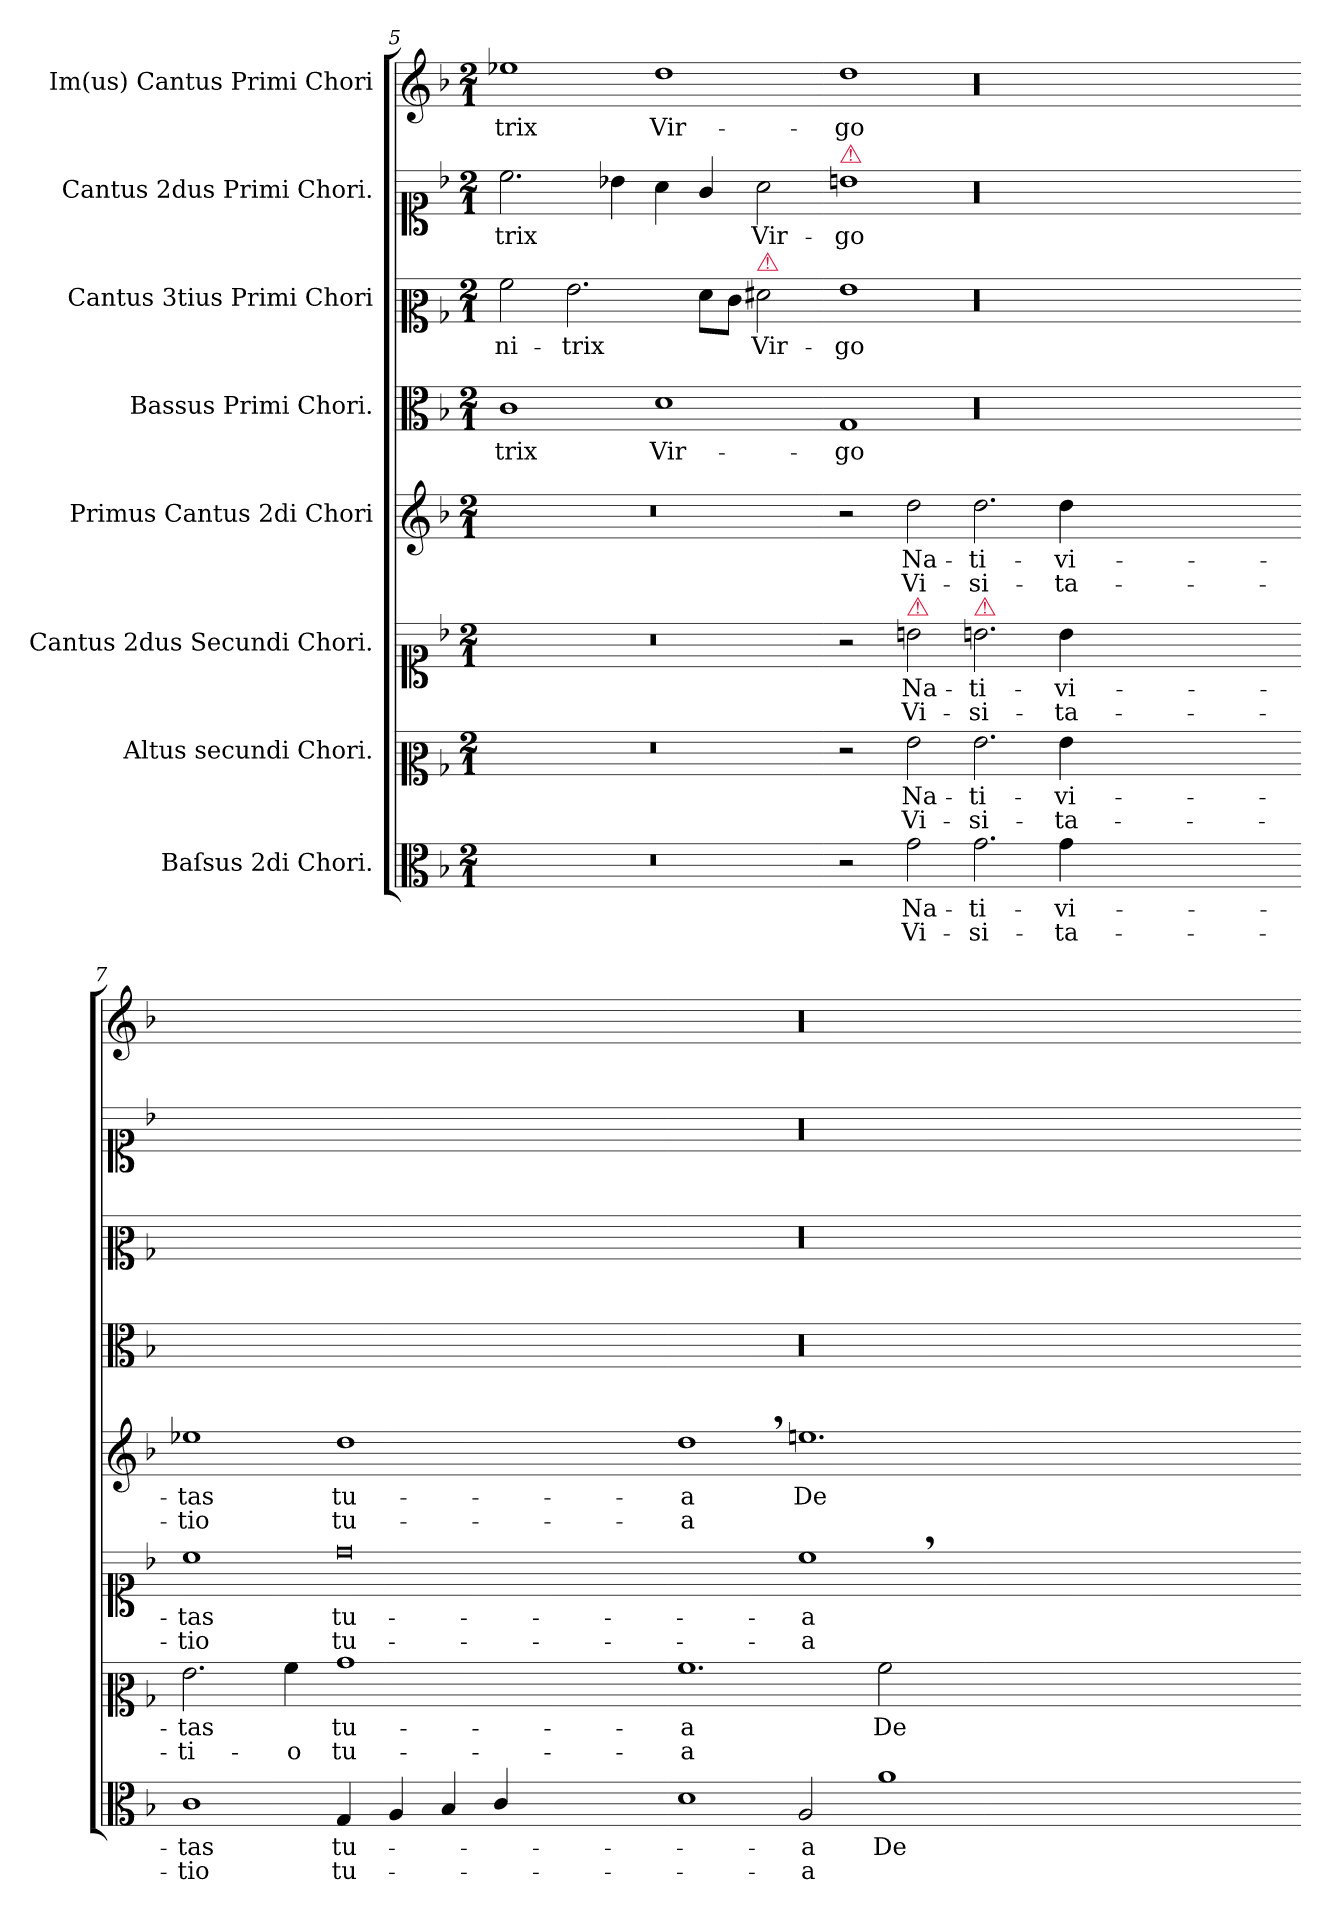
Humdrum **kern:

**kern	**text	**text	**kern	**text	**text	**kern	**text	**text	**kern	**text	**text	**kern	**text	**kern	**text	**kern	**text	**kern	**text
*part8	*part8	*part8	*part7	*part7	*part7	*part6	*part6	*part6	*part5	*part5	*part5	*part4	*part4	*part3	*part3	*part2	*part2	*part1	*part1
*staff8	*staff8	*staff8	*staff7	*staff7	*staff7	*staff6	*staff6	*staff6	*staff5	*staff5	*staff5	*staff4	*staff4	*staff3	*staff3	*staff2	*staff2	*staff1	*staff1
*I"Baſsus 2di Chori.	*	*	*I"Altus secundi Chori.	*	*	*I"Cantus 2dus Secundi Chori.	*	*	*I"Primus Cantus 2di Chori	*	*	*I"Bassus Primi Chori.	*	*I"Cantus 3tius Primi Chori	*	*I"Cantus 2dus Primi Chori.	*	*I"Im(us) Cantus Primi Chori	*
*clefC3	*	*	*clefC2	*	*	*clefC1	*	*	*clefG2	*	*	*clefC3	*	*clefC2	*	*clefC1	*	*clefG2	*
*k[b-]	*	*	*k[b-]	*	*	*k[b-]	*	*	*k[b-]	*	*	*k[b-]	*	*k[b-]	*	*k[b-]	*	*k[b-]	*
*M2/1	*	*	*M2/1	*	*	*M2/1	*	*	*M2/1	*	*	*M2/1	*	*M2/1	*	*M2/1	*	*M2/1	*
=5	=5	=5	=5	=5	=5	=5	=5	=5	=5	=5	=5	=5	=5	=5	=5	=5	=5	=5	=5
0r	.	.	0r	.	.	0r	.	.	0r	.	.	1c\	trix	2a\	-ni-	2.cc\	-trix	1ee-X\	-trix
.	.	.	.	.	.	.	.	.	.	.	.	.	.	2.g\	trix	.	.	.	.
.	.	.	.	.	.	.	.	.	.	.	.	.	.	.	.	4b-X\	.	.	.
.	.	.	.	.	.	.	.	.	.	.	.	1d\	Vir-	.	.	4a\	.	1dd\	Vir-
.	.	.	.	.	.	.	.	.	.	.	.	.	.	8f\L	.	4g/	.	.	.
.	.	.	.	.	.	.	.	.	.	.	.	.	.	8e\J	.	.	.	.	.
!	!	!	!	!	!	!	!	!	!	!	!	!	!	!LO:TX:a:color=crimson:t=⚠	!	!	!	!	!
.	.	.	.	.	.	.	.	.	.	.	.	.	.	2f#X\	Vir-	2a\	Vir-	.	.
=6-	=6-	=6-	=6-	=6-	=6-	=6-	=6-	=6-	=6-	=6-	=6-	=6-	=6-	=6-	=6-	=6-	=6-	=6-	=6-
!	!	!	!	!	!	!	!	!	!	!	!	!	!	!	!	!LO:TX:a:color=crimson:t=⚠	!	!	!
2r	.	.	2r	.	.	2r	.	.	2r	.	.	1G/	-go	1g\	-go	1bn\	-go	1dd\	-go
!	!	!	!	!	!	!LO:TX:a:color=crimson:t=⚠	!	!	!	!	!	!	!	!	!	!	!	!	!
2g\	Na-	Vi-	2g\	Na-	Vi-	2bn\	Na-	Vi-	2dd\	Na-	Vi-	.	.	.	.	.	.	.	.
!	!	!	!	!	!	!LO:TX:a:color=crimson:t=⚠	!	!	!	!	!	!	!	!	!	!	!	!	!
2.g\	-ti-	-si-	2.g\	-ti-	-si-	2.bn\	-ti-	-si-	2.dd\	-ti-	-si-	00r	.	00r	.	00r	.	00r	.
4g\	-vi-	-ta-	4g\	-vi-	-ta-	4b\	-vi-	-ta-	4dd\	-vi-	-ta-	.	.	.	.	.	.	.	.
0.ryy	.	.	0.ryy	.	.	0.ryy	.	.	0.ryy	.	.	.	.	.	.	.	.	.	.
=7-	=7-	=7-	=7-	=7-	=7-	=7-	=7-	=7-	=7-	=7-	=7-	=7-	=7-	=7-	=7-	=7-	=7-	=7-	=7-
1c\	-tas	-tio	2.g\	-tas	-ti-	1cc\	-tas	-tio	1ee-X\	-tas	-tio	0.ryy	.	0.ryy	.	0.ryy	.	0.ryy	.
.	.	.	4a\	.	-o	.	.	.	.	.	.	.	.	.	.	.	.	.	.
4G/	tu-	tu-	1b-\	tu-	tu-	0dd\	tu-	tu-	1dd\	tu-	tu-	.	.	.	.	.	.	.	.
4A/	.	.	.	.	.	.	.	.	.	.	.	.	.	.	.	.	.	.	.
4B-/	.	.	.	.	.	.	.	.	.	.	.	.	.	.	.	.	.	.	.
4c/	.	.	.	.	.	.	.	.	.	.	.	.	.	.	.	.	.	.	.
1ryy	.	.	1ryy	.	.	.	.	.	1ryy	.	.	.	.	.	.	.	.	.	.
=8-	=8-	=8-	=8-	=8-	=8-	=8-	=8-	=8-	=8-	=8-	=8-	=8-	=8-	=8-	=8-	=8-	=8-	=8-	=8-
1d\	.	.	1.a\	-a	-a	1ryy	.	.	1dd,<\	-a	-a	1ryy	.	1ryy	.	1ryy	.	1ryy	.
2A/	-a	-a	.	.	.	1cc,<\	-a	-a	1.een\	De-	.	00r	.	00r	.	00r	.	00r	.
1a\	De-	.	2a\	De	.	.	.	.	.	.	.	.	.	.	.	.	.	.	.
.	.	.	0.ryy	.	.	0.ryy	.	.	.	.	.	.	.	.	.	.	.	.	.
0ryy	.	.	.	.	.	.	.	.	0ryy	.	.	.	.	.	.	.	.	.	.
2ryy	.	.	.	.	.	.	.	.	2ryy	.	.	.	.	.	.	.	.	.	.
=-	=-	=-	=-	=-	=-	=-	=-	=-	=-	=-	=-	=-	=-	=-	=-	=-	=-	=-	=-
*-	*-	*-	*-	*-	*-	*-	*-	*-	*-	*-	*-	*-	*-	*-	*-	*-	*-	*-	*-
